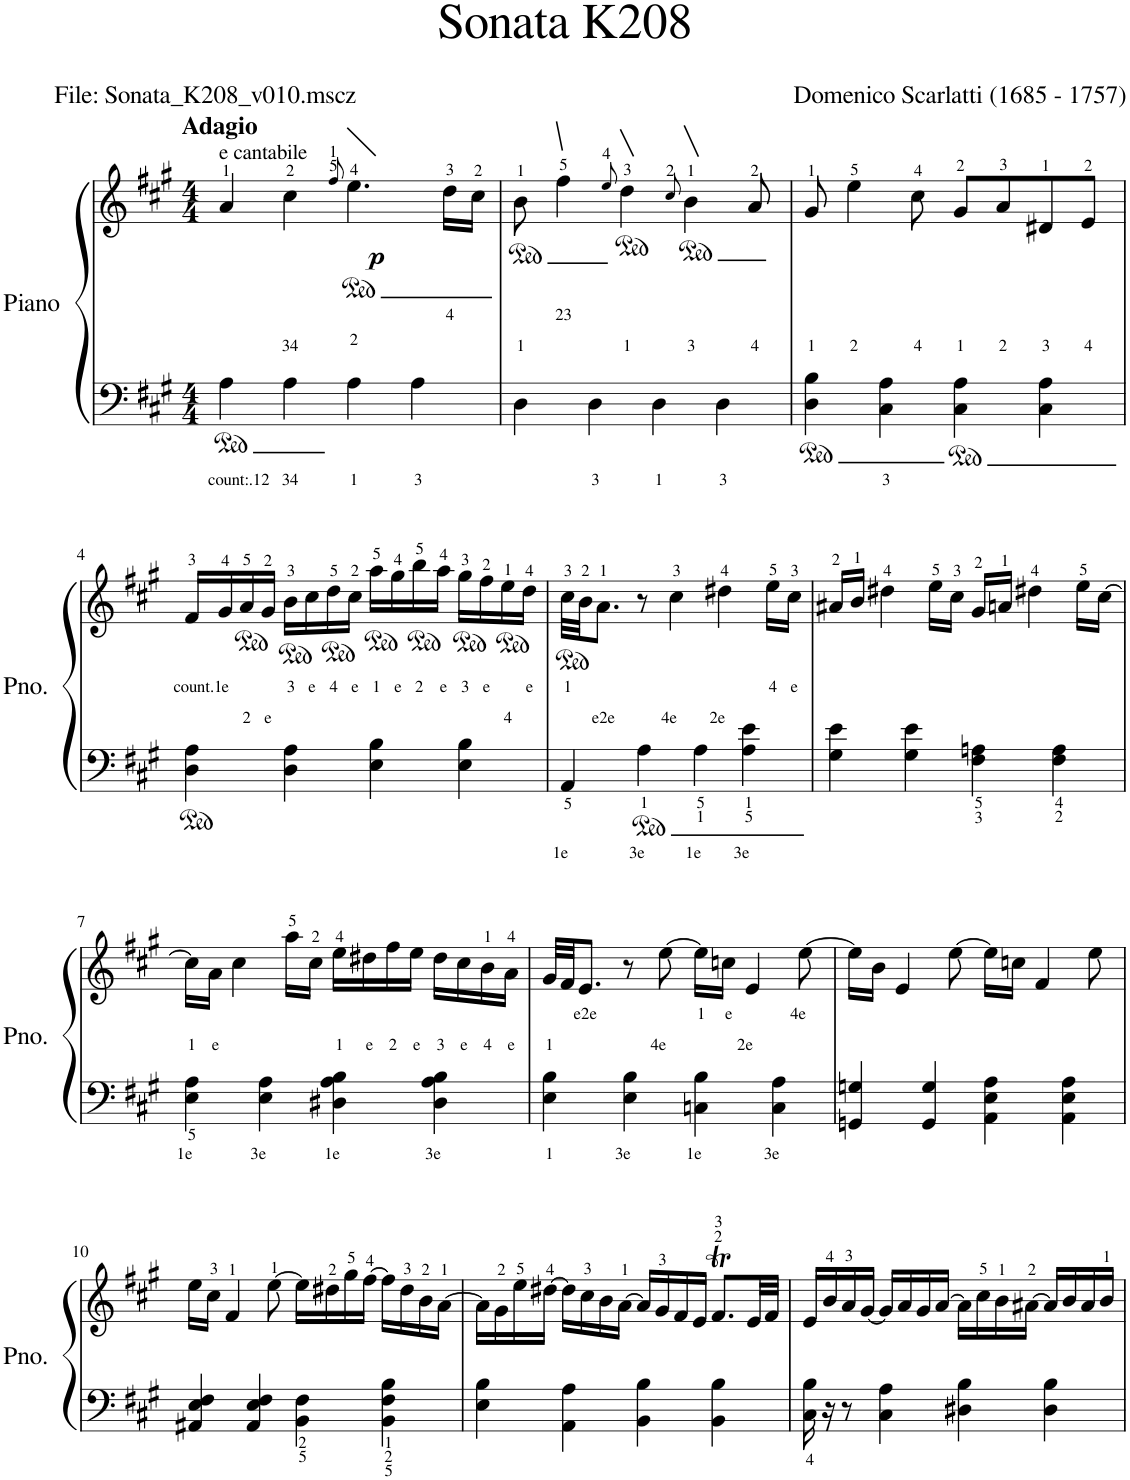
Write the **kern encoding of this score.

**kern	**text	**kern	**text	**text	**dynam
*part1	*part1	*part1	*part1	*part1	*part1
*staff2	*staff2	*staff1	*staff1	*staff1	*staff1/2
*I"Piano	*	*	*	*	*
*I'Pno.	*	*	*	*	*
*clefF4	*	*clefG2	*	*	*
*k[f#c#g#]	*	*k[f#c#g#]	*	*	*
*M4/4	*	*M4/4	*	*	*
=1	=1	=1	=1	=1	=1
!	!	!LO:TX:a:B:t=Adagio	!	!	!
!	!	!LO:TX:a:t=e cantabile	!	!	!
!	!LO:LY:b	!	!	!	!LO:DY:b
4A\	count:.12	4a/	.	.	p
!	!LO:LY:b	!	!LO:LY:b	!	!
4A\	34	4cc#\	34	.	.
.	.	8qff#/	.	.	.
!	!LO:LY:b	!	!	!LO:LY:b	!
4A\	1	4.ee\	.	2	.
!	!LO:LY:b	!	!	!	!
4A\	3	.	.	.	.
!	!	!	!LO:LY:b	!	!
.	.	16dd\LL	4	.	.
.	.	16cc#\JJ	.	.	.
=2	=2	=2	=2	=2	=2
!	!	!	!LO:LY:b	!	!
4D\	.	8b\	1	.	.
!	!	!	!LO:LY:b	!	!
.	.	4ff#\	23	.	.
!	!LO:LY:b	!	!	!	!
4D\	3	.	.	.	.
.	.	8qee/	.	.	.
!	!	!	!LO:LY:b	!	!
.	.	4dd\	1	.	.
!	!LO:LY:b	!	!	!	!
4D\	1	.	.	.	.
.	.	8qcc#/	.	.	.
!	!	!	!LO:LY:b	!	!
.	.	4b\	3	.	.
!	!LO:LY:b	!	!	!	!
4D\	3	.	.	.	.
!	!	!	!LO:LY:b	!	!
.	.	8a/	4	.	.
=3	=3	=3	=3	=3	=3
!	!	!	!LO:LY:b	!	!
4D\ 4B\	.	8g#/	1	.	.
!	!	!	!LO:LY:b	!	!
.	.	4ee\	2	.	.
!	!LO:LY:b	!	!	!	!
4C#\ 4A\	3	.	.	.	.
!	!	!	!LO:LY:b	!	!
.	.	8cc#\	4	.	.
!	!	!	!LO:LY:b	!	!
4C#\ 4A\	.	8g#/L	1	.	.
!	!	!	!LO:LY:b	!	!
.	.	8a/	2	.	.
!	!	!	!LO:LY:b	!	!
4C#\ 4A\	.	8d#X/	3	.	.
!	!	!	!LO:LY:b	!	!
.	.	8e/J	4	.	.
!!LO:LB:g=z
=4	=4	=4	=4	=4	=4
!	!	!	!LO:LY:b	!	!
4D\ 4A\	.	16f#/LL	count.1	.	.
!	!	!	!LO:LY:b	!	!
.	.	16g#/	e	.	.
!	!	!	!LO:LY:b	!	!
.	.	16a/	2	.	.
!	!	!	!LO:LY:b	!	!
.	.	16g#/JJ	e	.	.
!	!	!	!LO:LY:b	!	!
4D\ 4A\	.	16b\LL	3	.	.
!	!	!	!LO:LY:b	!	!
.	.	16cc#\	e	.	.
!	!	!	!LO:LY:b	!	!
.	.	16dd\	4	.	.
!	!	!	!LO:LY:b	!	!
.	.	16cc#\JJ	e	.	.
!	!	!	!LO:LY:b	!	!
4E\ 4B\	.	16aa\LL	1	.	.
!	!	!	!LO:LY:b	!	!
.	.	16gg#\	e	.	.
!	!	!	!LO:LY:b	!	!
.	.	16bb\	2	.	.
!	!	!	!LO:LY:b	!	!
.	.	16aa\JJ	e	.	.
!	!	!	!LO:LY:b	!	!
4E\ 4B\	.	16gg#\LL	3	.	.
!	!	!	!LO:LY:b	!	!
.	.	16ff#\	e	.	.
!	!	!	!LO:LY:b	!	!
.	.	16ee\	4	.	.
!	!	!	!LO:LY:b	!	!
.	.	16dd\JJ	e	.	.
=5	=5	=5	=5	=5	=5
!	!LO:LY:b	!	!LO:LY:b	!	!
4AA/	1e	32cc#\LLL	1	.	.
.	.	32b\JJ	.	.	.
!	!	!	!LO:LY:b	!	!
.	.	8.a\J	e2e	.	.
!	!LO:LY:b	!	!	!	!
4A\	3e	8r	.	.	.
!	!	!	!LO:LY:b	!	!
.	.	4cc#\	4e	.	.
!	!LO:LY:b	!	!	!	!
4A\	1e	.	.	.	.
!	!	!	!LO:LY:b	!	!
.	.	4dd#X\	2e	.	.
!	!LO:LY:b	!	!	!	!
4A\ 4e\	3e	.	.	.	.
!	!	!	!LO:LY:b	!	!
.	.	16ee\LL	4	.	.
!	!	!	!LO:LY:b	!	!
.	.	16cc#\JJ	e	.	.
=6	=6	=6	=6	=6	=6
4G#\ 4e\	.	16a#X/LL	.	.	.
.	.	16b/JJ	.	.	.
.	.	4dd#X\	.	.	.
4G#\ 4e\	.	.	.	.	.
.	.	16ee\LL	.	.	.
.	.	16cc#\JJ	.	.	.
4F#\ 4An\	.	16g#/LL	.	.	.
.	.	16an/JJ	.	.	.
.	.	4dd#X\	.	.	.
4F#\ 4A\	.	.	.	.	.
.	.	16ee\LL	.	.	.
.	.	[16cc#\JJ	.	.	.
!!LO:LB:g=z
=7	=7	=7	=7	=7	=7
!	!LO:LY:b	!	!LO:LY:b	!	!
4E\ 4A\	1e	16cc#\LL]	1	.	.
!	!	!	!LO:LY:b	!	!
.	.	16a\JJ	e	.	.
.	.	4cc#\	.	.	.
!	!LO:LY:b	!	!	!	!
4E\ 4A\	3e	.	.	.	.
.	.	16aa\LL	.	.	.
.	.	16cc#\JJ	.	.	.
!	!LO:LY:b	!	!LO:LY:b	!	!
4D#X\ 4A\ 4B\	1e	16ee\LL	1	.	.
!	!	!	!LO:LY:b	!	!
.	.	16dd#X\	e	.	.
!	!	!	!LO:LY:b	!	!
.	.	16ff#\	2	.	.
!	!	!	!LO:LY:b	!	!
.	.	16ee\JJ	e	.	.
!	!LO:LY:b	!	!LO:LY:b	!	!
4D#\ 4A\ 4B\	3e	16dd#\LL	3	.	.
!	!	!	!LO:LY:b	!	!
.	.	16cc#\	e	.	.
!	!	!	!LO:LY:b	!	!
.	.	16b\	4	.	.
!	!	!	!LO:LY:b	!	!
.	.	16a\JJ	e	.	.
=8	=8	=8	=8	=8	=8
!	!LO:LY:b	!	!LO:LY:b	!	!
4E\ 4B\	1	32g#/LLL	1	.	.
.	.	32f#/JJ	.	.	.
!	!	!	!LO:LY:b	!	!
.	.	8.e/J	e2e	.	.
!	!LO:LY:b	!	!	!	!
4E\ 4B\	3e	8r	.	.	.
!	!	!	!LO:LY:b	!	!
.	.	[8ee\	4e	.	.
!	!LO:LY:b	!	!LO:LY:b	!	!
4Cn\ 4B\	1e	16ee\LL]	1	.	.
!	!	!	!LO:LY:b	!	!
.	.	16ccn\JJ	e	.	.
!	!	!	!LO:LY:b	!	!
.	.	4e/	2e	.	.
!	!LO:LY:b	!	!	!	!
4C\ 4A\	3e	.	.	.	.
!	!	!	!LO:LY:b	!	!
.	.	[8ee\	4e	.	.
=9	=9	=9	=9	=9	=9
4GGn/ 4Gn/	.	16ee\LL]	.	.	.
.	.	16b\JJ	.	.	.
.	.	4e/	.	.	.
4GG/ 4G/	.	.	.	.	.
.	.	[8ee\	.	.	.
4AA\ 4E\ 4A\	.	16ee\LL]	.	.	.
.	.	16ccn\JJ	.	.	.
.	.	4f#/	.	.	.
4AA\ 4E\ 4A\	.	.	.	.	.
.	.	8ee\	.	.	.
!!LO:LB:g=z
=10	=10	=10	=10	=10	=10
4AA#X/ 4E/ 4F#/	.	16ee\LL	.	.	.
.	.	16cc#\JJ	.	.	.
.	.	4f#/	.	.	.
4AA#/ 4E/ 4F#/	.	.	.	.	.
.	.	[8ee\	.	.	.
4BB\ 4F#\	.	16ee\LL]	.	.	.
.	.	16dd#X\	.	.	.
.	.	16gg#\	.	.	.
.	.	[16ff#\JJ	.	.	.
4BB\ 4F#\ 4B\	.	16ff#\LL]	.	.	.
.	.	16dd#\	.	.	.
.	.	16b\	.	.	.
.	.	[16a\JJ	.	.	.
=11	=11	=11	=11	=11	=11
4E\ 4B\	.	16a\LL]	.	.	.
.	.	16g#\	.	.	.
.	.	16ee\	.	.	.
.	.	[16dd#X\JJ	.	.	.
4AA\ 4A\	.	16dd#\LL]	.	.	.
.	.	16cc#\	.	.	.
.	.	16b\	.	.	.
.	.	[16a\JJ	.	.	.
4BB\ 4B\	.	16a/LL]	.	.	.
.	.	16g#/	.	.	.
.	.	16f#/	.	.	.
.	.	16e/JJ	.	.	.
4BB\ 4B\	.	8.f#T/L	.	.	.
.	.	32e/LL	.	.	.
.	.	32f#/JJJ	.	.	.
=12	=12	=12	=12	=12	=12
16C#\ 16B\	.	16e/LL	.	.	.
16r	.	16b/	.	.	.
8r	.	16a/	.	.	.
.	.	[16g#/JJ	.	.	.
4C#\ 4A\	.	16g#/LL]	.	.	.
.	.	16a/	.	.	.
.	.	16g#/	.	.	.
.	.	[16a/JJ	.	.	.
4D#X\ 4B\	.	16a\LL]	.	.	.
.	.	16cc#\	.	.	.
.	.	16b\	.	.	.
.	.	[16a#X\JJ	.	.	.
4D#\ 4B\	.	16a#/LL]	.	.	.
.	.	16b/	.	.	.
.	.	16a#/	.	.	.
.	.	16b/JJ	.	.	.
=	=	=	=	=	=
*-	*-	*-	*-	*-	*-
